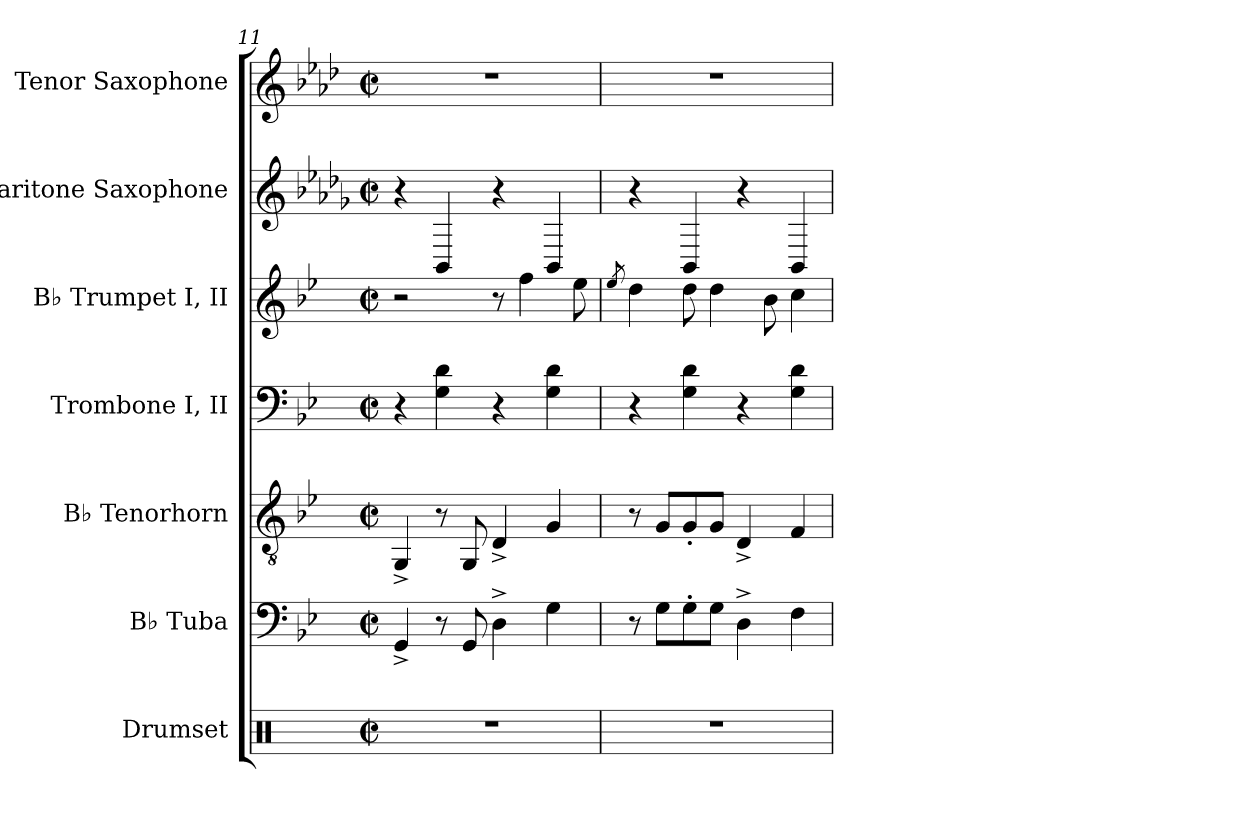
**kern	**kern	**kern	**kern	**kern	**kern	**kern
*part7	*part6	*part5	*part4	*part3	*part2	*part1
*staff7	*staff6	*staff5	*staff4	*staff3	*staff2	*staff1
*I"Drumset	*I"B♭ Tuba	*I"B♭ Tenorhorn	*I"Trombone I, II	*I"B♭ Trumpet I, II	*I"Baritone Saxophone	*I"Tenor Saxophone
*I'D. Set	*I'B♭ Tba.	*I'B♭ Tenh.	*I'Tbn. I, II	*I'B♭ Tpt. I, II	*I'Bar. Sax.	*I'T. Sax.
*clefX	*clefF4	*clefGv2	*clefF4	*clefG2	*clefG2	*clefG2
*	*	*ITrd1c2	*	*ITrd1c2	*ITrd12c21	*ITrd8c14
*k[]	*k[b-e-]	*k[b-e-a-d-]	*k[b-e-]	*k[b-e-a-d-]	*k[b-e-a-d-g-]	*k[b-e-a-d-]
*M2/2	*M2/2	*M2/2	*M2/2	*M2/2	*M2/2	*M2/2
*met(c|)	*met(c|)	*met(c|)	*met(c|)	*met(c|)	*met(c|)	*met(c|)
=11	=11	=11	=11	=11	=11	=11
1r	4GG^	4FF^	4r	2r	4r	1r
.	8r	8r	4G 4d	.	4BBB-	.
.	8GG	8FF	.	.	.	.
.	4D^	4C^	4r	8r	4r	.
.	.	.	.	4ee-	.	.
.	4G	4F	4G 4d	.	4BBB-	.
.	.	.	.	8dd-	.	.
=12	=12	=12	=12	=12	=12	=12
.	.	.	.	8qdd-	.	.
1r	8r	8r	4r	4cc	4r	1r
.	8GL	8FL	.	.	.	.
.	8G'	8F'	4G 4d	8cc	4BBB-	.
.	8GJ	8FJ	.	4cc	.	.
.	4D^	4C^	4r	.	4r	.
.	.	.	.	8a-	.	.
.	4F	4E-	4G 4d	4b-	4BBB-	.
=	=	=	=	=	=	=
*-	*-	*-	*-	*-	*-	*-
